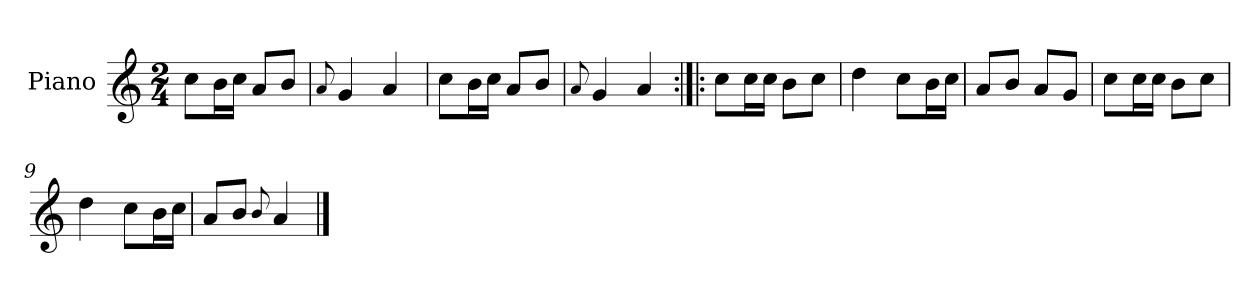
**kern
*part1
*staff1
*I"Piano
*I'Pno.
*clefG2
*k[]
*M2/4
=1
8cc\L
16b\L
16cc\JJ
8a/L
8b/J
=2
8qqa/
4g/
4a/
=3
8cc\L
16b\L
16cc\JJ
8a/L
8b/J
=4
8qqa/
4g/
4a/
=5:|!|:
8cc\L
16cc\L
16cc\JJ
8b\L
8cc\J
=6
4dd\
8cc\L
16b\L
16cc\JJ
=7
8a/L
8b/J
8a/L
8g/J
=8
8cc\L
16cc\L
16cc\JJ
8b\L
8cc\J
!!LO:LB:g=z
=9
4dd\
8cc\L
16b\L
16cc\JJ
=10
8a/L
8b/J
8qqb/
4a/
==
*-
